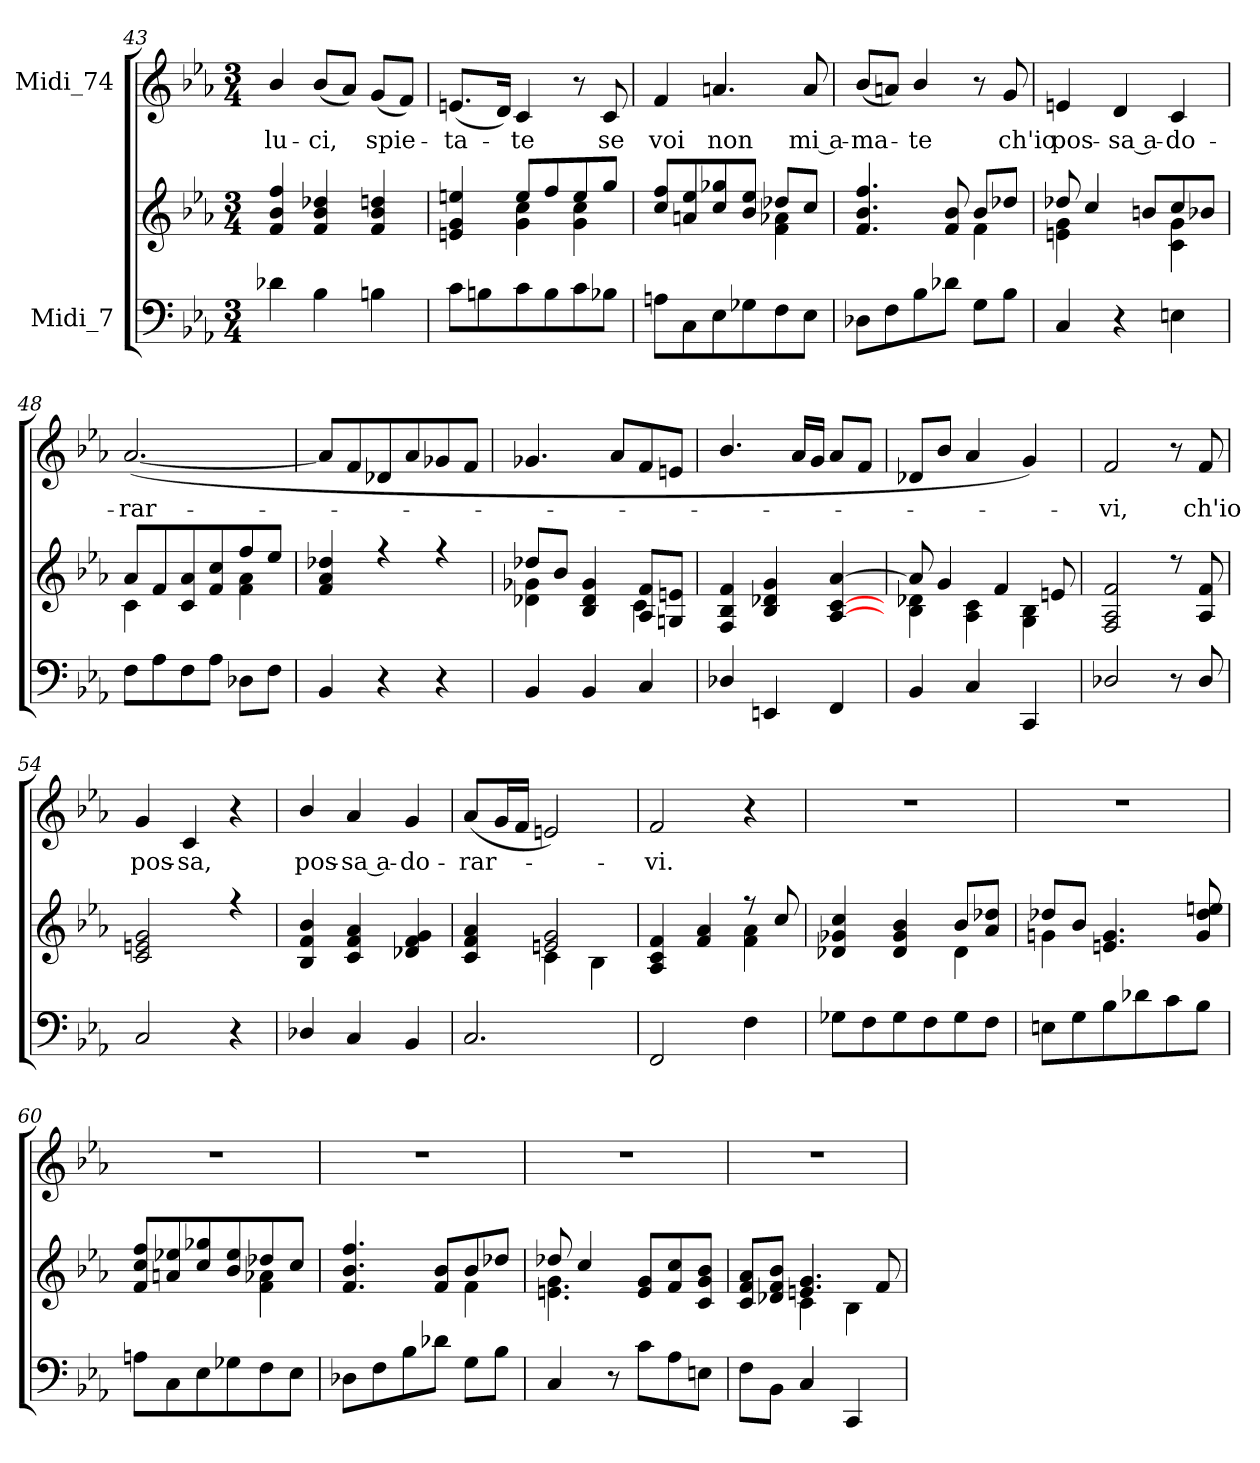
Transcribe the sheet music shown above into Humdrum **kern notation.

**kern	**kern	**kern	**text
*part2	*part2	*part1	*part1
*staff3	*staff2	*staff1	*staff1
*I"Midi_7	*	*I"Midi_74	*
*clefF4	*clefG2	*clefG2	*
*k[b-e-a-]	*k[b-e-a-]	*k[b-e-a-]	*
*E-:	*E-:	*E-:	*
*M3/4	*M3/4	*M3/4	*
=43	=43	=43	=43
*	*^	*	*
!	!	!LO:N:vis=1	!	!LO:LY:b
4d-X	4f/ 4b-/ 4ff/	2.ryy	4b-/	lu-
!	!	!	!	!LO:LY:b
4B-	4f/ 4b-/ 4dd-X/	.	(<8b-L	-ci,
.	.	.	8a-J)	.
!	!	!	!	!LO:LY:b
4Bn	4f/ 4b-/ 4ddn/	.	(<8gL	spie-
.	.	.	8fJ)	.
=44	=44	=44	=44	=44
!	!	!	!	!LO:LY:b
8cL	4en/ 4g/ 4een/	4ryy	(<8.enL	ta-
8Bn	.	.	.	.
.	.	.	16dJ)	.
!	!	!	!	!LO:LY:b
8c	8ee/L	4g\ 4cc\	4c	te
8B	8ff/	.	.	.
8c	8ee/	4g\ 4cc\	8r	.
!	!	!	!	!LO:LY:b
8B-XJ	8gg/J	.	8c	se
=45	=45	=45	=45	=45
!	!	!	!	!LO:LY:b
8AnL	8cc/ 8ff/L	2ryy	4f	voi
8C	8an/ 8ee-/	.	.	.
!	!	!	!	!LO:LY:b
8E-	8cc/ 8gg-X/	.	4.an	non
8G-X	8b-/ 8ee-/J	.	.	.
8F	8dd-X/L	4f\ 4a-\	.	.
!	!	!	!	!LO:LY:b
8E-J	8cc/J	.	8a	mi a-
=46	=46	=46	=46	=46
!	!	!	!	!LO:LY:b
8D-XL	4.f/ 4.b-/ 4.ff/	2ryy	(<8b-L	-ma-
8F	.	.	8anJ)	.
!	!	!	!	!LO:LY:b
8B-	.	.	4b-/	te
8d-XJ	8f/ 8b-/	.	.	.
8GL	8b-/L	4f\	8r	.
!	!	!	!	!LO:LY:b
8B-J	8dd-X/J	.	8g	ch'io
!!LO:LB:g=z
=47	=47	=47	=47	=47
!	!	!	!	!LO:LY:b
4C	8dd-X/	4en\ 4g\	4en	pos-
.	4cc/	.	.	.
!	!	!	!	!LO:LY:b
4r	.	4ryy	4d	-sa a-
.	8bn/L	.	.	.
!	!	!	!	!LO:LY:b
4En	8cc/	4c\ 4g\	4c	-do-
.	8b-X/J	.	.	.
=48	=48	=48	=48	=48
!	!	!	!	!LO:LY:b
8FL	8a-/L	4c\	(<[2.a-	-rar-
8A-	8f/	.	.	.
8F	8c/ 8a-/	4ryy	.	.
8A-J	8f/ 8cc/	.	.	.
8D-XL	8ff/	4f\ 4a-\	.	.
8FJ	8ee-/J	.	.	.
=49	=49	=49	=49	=49
!	!	!LO:N:vis=1	!	!
4BB-	4f/ 4a-/ 4dd-X/	2.ryy	8a-L]	.
.	.	.	8f	.
4r	4r	.	8d-X	.
.	.	.	8a-	.
4r	4r	.	8g-X	.
.	.	.	8fJ	.
=50	=50	=50	=50	=50
4BB-	8dd-X/L	4d-X\ 4g-X\	4.g-X	.
.	8b-/J	.	.	.
4BB-	4B-/ 4d-/ 4g-/	4ryy	.	.
.	.	.	8a-L	.
4C	8A-/ 8f/L	4c\	8f	.
.	8Gn/ 8en/J	.	8enJ	.
=51	=51	=51	=51	=51
!	!	!LO:N:vis=1	!	!
4D-X/	4F/ 4B-/ 4f/	2.ryy	4.b-/	.
4EEn	4B-/ 4d-X/ 4g/	.	.	.
.	.	.	16a-LL	.
.	.	.	16gJJ	.
4FF	[4A-/ [4c/ [4a-/	.	8a-L	.
.	.	.	8fJ	.
=52	=52	=52	=52	=52
4BB-	8a-/]	4B-\ 4d-X\	8d-XL	.
.	4g/	.	8b-J	.
4C	.	4A-\ 4c\	4a-	.
.	4f/	.	.	.
4CC	.	4G\ 4B-\	4g)	.
.	8en/	.	.	.
=53	=53	=53	=53	=53
!	!	!LO:N:vis=1	!	!LO:LY:b
2D-X/	2F/ 2A-/ 2f/	2.ryy	2f	vi,
8r	8r	.	8r	.
!	!	!	!	!LO:LY:b
8D-/	8A-/ 8f/	.	8f	ch'io
!!LO:LB:g=z
=54	=54	=54	=54	=54
!	!	!LO:N:vis=1	!	!LO:LY:b
2C	2c/ 2en/ 2g/	2.ryy	4g	pos-
!	!	!	!	!LO:LY:b
.	.	.	4c	-sa,
4r	4r	.	4r	.
=55	=55	=55	=55	=55
!	!	!LO:N:vis=1	!	!LO:LY:b
4D-X/	4B-/ 4f/ 4b-/	2.ryy	4b-/	pos-
!	!	!	!	!LO:LY:b
4C	4c/ 4f/ 4a-/	.	4a-	-sa a-
!	!	!	!	!LO:LY:b
4BB-	4d-X/ 4f/ 4g/	.	4g	-do-
=56	=56	=56	=56	=56
!	!	!	!	!LO:LY:b
2.C	4c/ 4f/ 4a-/	4ryy	(<8a-L	-rar-
.	.	.	16gL	.
.	.	.	16fJJ	.
.	2en/ 2g/	4c\	2en)	.
.	.	4B-\	.	.
=57	=57	=57	=57	=57
!	!	!	!	!LO:LY:b
2FF	4A-/ 4c/ 4f/	2ryy	2f	vi.
.	4f/ 4a-/	.	.	.
4F	8r	4f\ 4a-\	4r	.
.	8cc/	.	.	.
=58	=58	=58	=58	=58
!	!	!	!LO:N:vis=1	!
8G-XL	4d-X/ 4g-X/ 4cc/	2ryy	2.r	.
8F	.	.	.	.
8G-	4d-/ 4g-/ 4b-/	.	.	.
8F	.	.	.	.
8G-	8b-/L	4d-\	.	.
8FJ	8a-/ 8dd-X/J	.	.	.
=59	=59	=59	=59	=59
!	!	!	!LO:N:vis=1	!
8EnL	8dd-X/L	4gn\	2.r	.
8G	8b-/J	.	.	.
8B-	4.en/ 4.g/	2ryy	.	.
8d-X	.	.	.	.
8c	.	.	.	.
8B-J	8g/ 8dd-/ 8een/	.	.	.
=60	=60	=60	=60	=60
!	!	!	!LO:N:vis=1	!
8AnL	8f/ 8cc/ 8ff/L	2ryy	2.r	.
8C	8an/ 8ee-X/	.	.	.
8E-	8cc/ 8gg-X/	.	.	.
8G-X	8b-/ 8ee-/	.	.	.
8F	8dd-X/	4f\ 4a-\	.	.
8E-J	8cc/J	.	.	.
=61	=61	=61	=61	=61
!	!	!	!LO:N:vis=1	!
8D-XL	4.f/ 4.b-/ 4.ff/	2ryy	2.r	.
8F	.	.	.	.
8B-	.	.	.	.
8d-XJ	8f/ 8b-/L	.	.	.
8GL	8b-/	4f\	.	.
8B-J	8dd-X/J	.	.	.
!!LO:LB:g=z
=62	=62	=62	=62	=62
!	!	!	!LO:N:vis=1	!
4C	8dd-X/	4.en\ 4.g\	2.r	.
.	4cc/	.	.	.
8r	.	.	.	.
8cL	8e/ 8g/L	4.ryy	.	.
8A-	8f/ 8cc/	.	.	.
8EnJ	8c/ 8g/ 8b-/J	.	.	.
=63	=63	=63	=63	=63
!	!	!	!LO:N:vis=1	!
8FL	8c/ 8f/ 8a-/L	4ryy	2.r	.
8BB-J	8d-X/ 8f/ 8b-/J	.	.	.
4C	4.en/ 4.g/	4c\	.	.
4CC	.	4B-\	.	.
.	8f/	.	.	.
*	*v	*v	*	*
=	=	=	=
*-	*-	*-	*-
